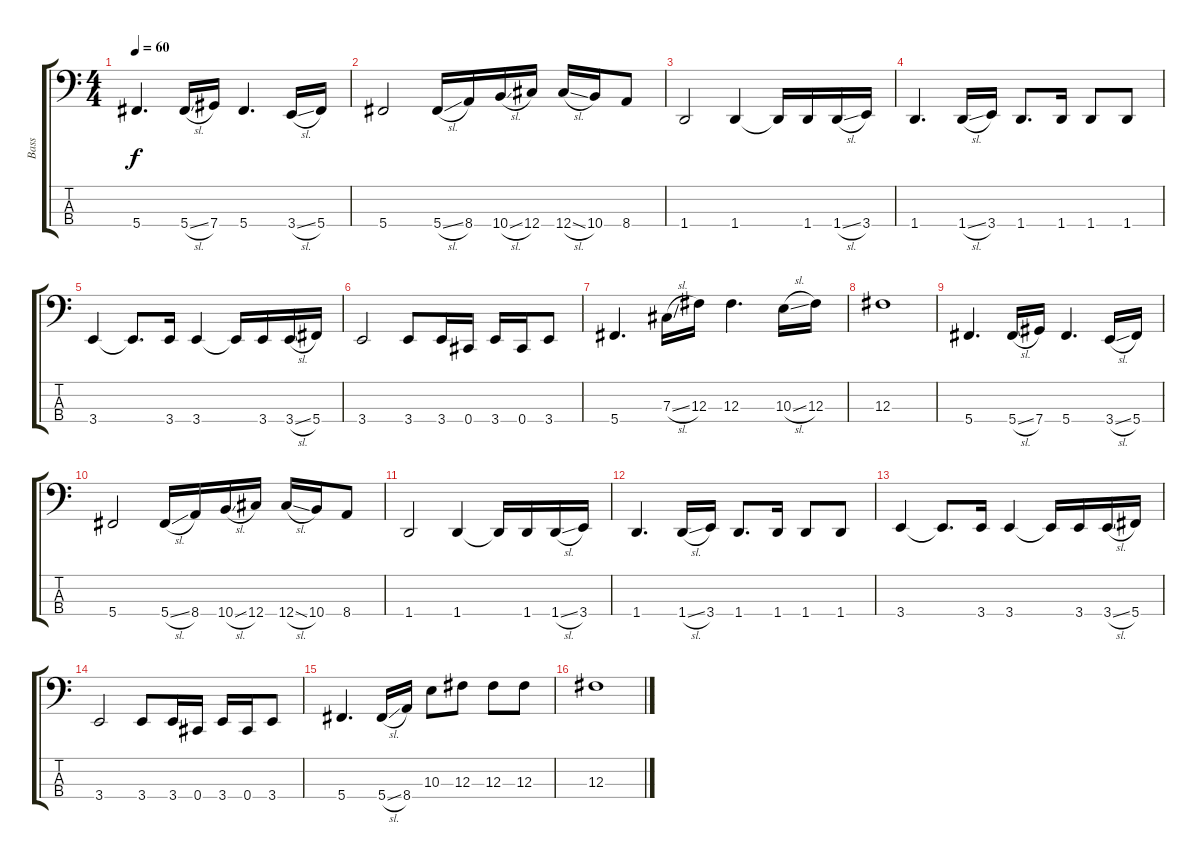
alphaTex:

\track ("Bass" "Bass") {instrument electricbassfinger}
\staff {score tabs}
\tuning (E2 B1 Gb1 Db1) {hide}
\ts (4 4)
\tempo 60
\clef f4
\ks c
5.4.4{d dy f} 5.4{sl}.16 7.4.16 5.4.4{d} 3.4{sl}.16 5.4.16 |
5.4.2 5.4{sl}.16 8.4.16 10.4{sl}.16 12.4.16 12.4{sl}.16 10.4.16 8.4.8 |
1.4.2 1.4.4 1.4{t}.16 1.4.16 1.4{sl}.16 3.4.16 |
1.4.4{d} 1.4{sl}.16 3.4.16 1.4.8{d} 1.4.16 1.4.8 1.4.8 |
3.4.4 3.4{t}.8{d} 3.4.16 3.4.4 3.4{t}.16 3.4.16 3.4{sl}.16 5.4.16 |
3.4.2 3.4.8 3.4.16 0.4.16 3.4.16 0.4.16 3.4.8 |
5.4.4{d} 7.3{sl}.16 12.3.16 12.3.4{d} 10.3{sl}.16 12.3.16 |
12.3.1 |
5.4.4{d} 5.4{sl}.16 7.4.16 5.4.4{d} 3.4{sl}.16 5.4.16 |
5.4.2 5.4{sl}.16 8.4.16 10.4{sl}.16 12.4.16 12.4{sl}.16 10.4.16 8.4.8 |
1.4.2 1.4.4 1.4{t}.16 1.4.16 1.4{sl}.16 3.4.16 |
1.4.4{d} 1.4{sl}.16 3.4.16 1.4.8{d} 1.4.16 1.4.8 1.4.8 |
3.4.4 3.4{t}.8{d} 3.4.16 3.4.4 3.4{t}.16 3.4.16 3.4{sl}.16 5.4.16 |
3.4.2 3.4.8 3.4.16 0.4.16 3.4.16 0.4.16 3.4.8 |
5.4.4{d} 5.4{sl}.16 8.4.16 10.3.8 12.3.8 12.3.8 12.3.8 |
12.3.1
